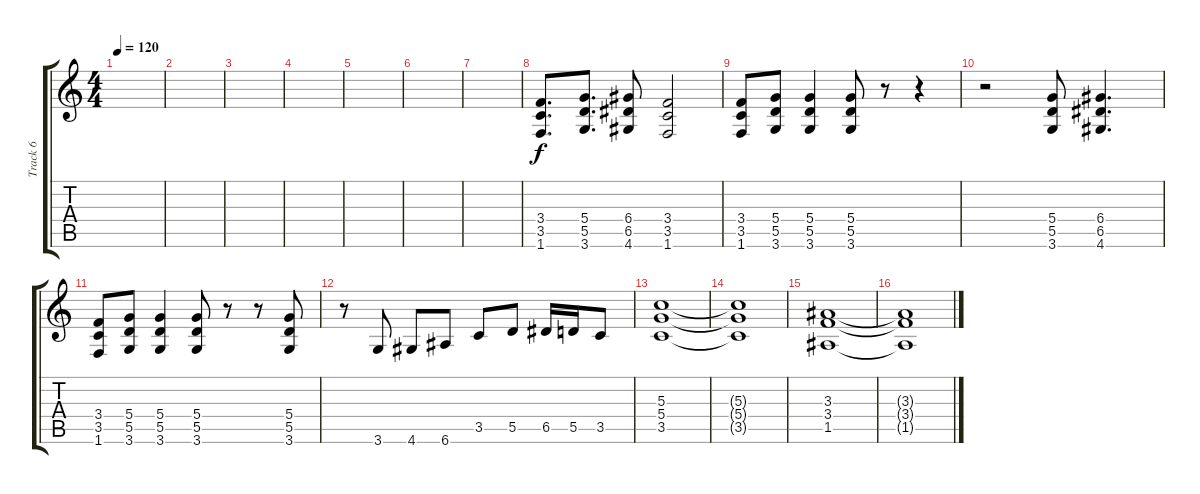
\track ("Track 6" "Track 6") {instrument distortionguitar}
\staff {score tabs}
\tuning (E4 B3 G3 D3 A2 E2) {hide}
\ts (4 4)
\tempo 120
\clef g2
\ks c
|
|
|
|
|
|
|
(3.4 3.5 1.6).8{d volume 16} (5.4 5.5 3.6).8{d} (6.4 6.5 4.6).8 (3.4 3.5 1.6).2 |
(3.4 3.5 1.6).8 (5.4 5.5 3.6).8 (5.4 5.5 3.6).4 (5.4 5.5 3.6).8 r.8 r.4 |
r.2 (5.4 5.5 3.6).8 (6.4 6.5 4.6).4{d} |
(3.4 3.5 1.6).8 (5.4 5.5 3.6).8 (5.4 5.5 3.6).4 (5.4 5.5 3.6).8 r.8 r.8 (5.4 5.5 3.6).8 |
r.8 3.6.8 4.6.8 6.6.8 3.5.8 5.5.8 6.5.16 5.5.16 3.5.8 |
(5.3 5.4 3.5).1 |
(5.3{t} 5.4{t} 3.5{t}).1 |
(3.3 3.4 1.5).1 |
(3.3{t} 3.4{t} 1.5{t}).1
